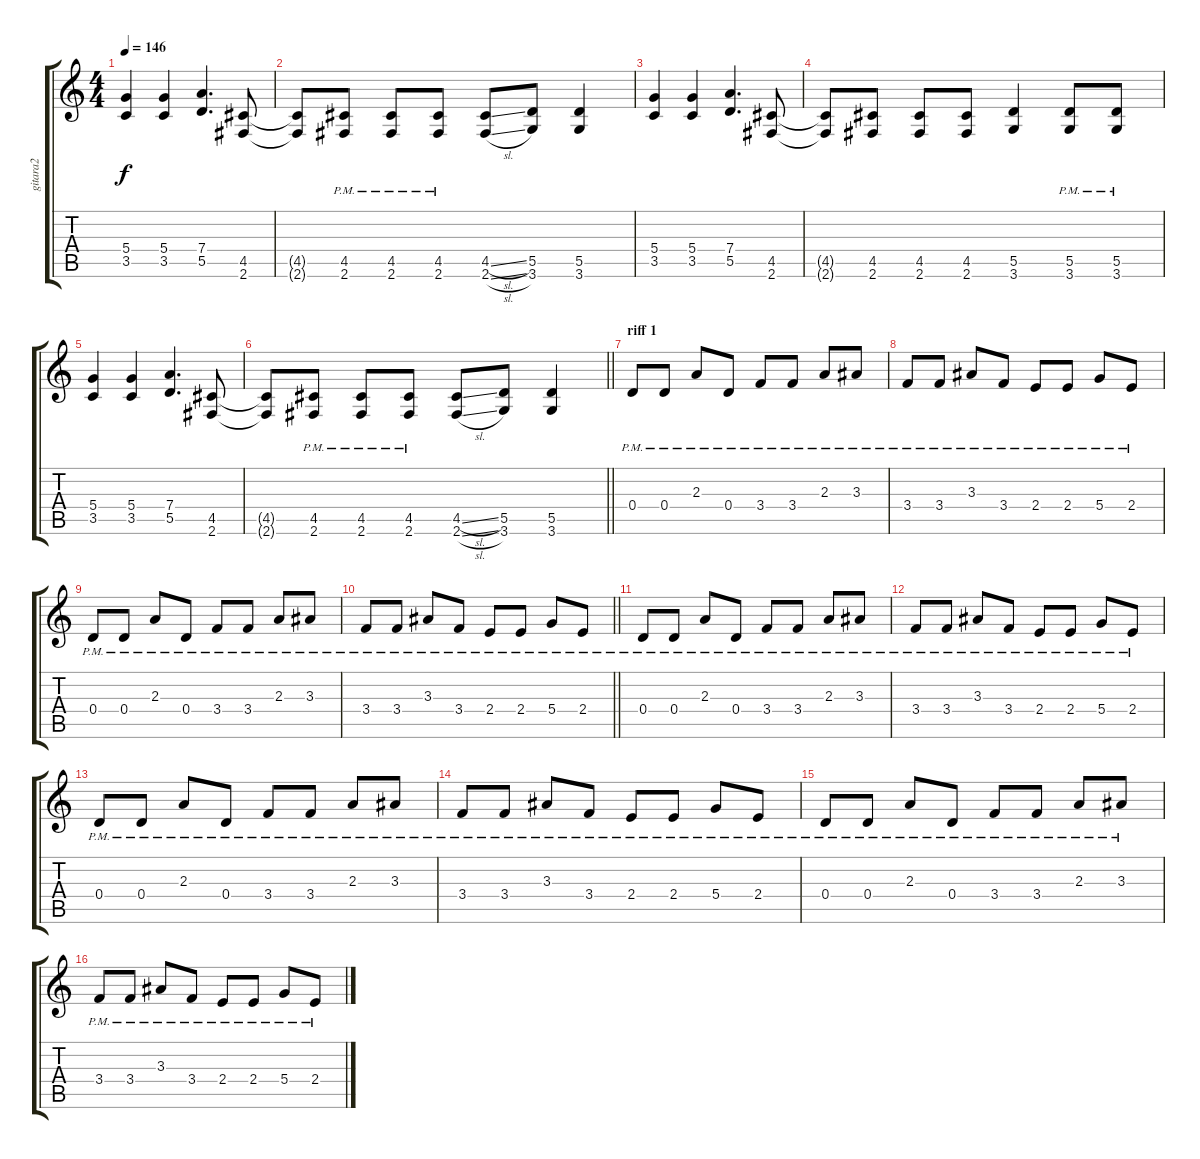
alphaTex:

\track ("gitara2" "gitara2") {instrument distortionguitar}
\staff {score tabs}
\tuning (E4 B3 G3 D3 A2 E2) {hide}
\ts (4 4)
\tempo 146
\clef g2
\ks c
(5.4 3.5).4{dy f} (5.4 3.5).4 (7.4 5.5).4{d} (4.5 2.6).8 |
(4.5{t} 2.6{t}).8 (4.5{pm} 2.6{pm}).8 (4.5{pm} 2.6{pm}).8 (4.5{pm} 2.6{pm}).8 (4.5{sl} 2.6{sl}).8 (5.5 3.6).8 (5.5 3.6).4 |
(5.4 3.5).4 (5.4 3.5).4 (7.4 5.5).4{d} (4.5 2.6).8 |
(4.5{t} 2.6{t}).8 (4.5 2.6).8 (4.5 2.6).8 (4.5 2.6).8 (5.5 3.6).4 (5.5{pm} 3.6{pm}).8 (5.5{pm} 3.6{pm}).8 |
(5.4 3.5).4 (5.4 3.5).4 (7.4 5.5).4{d} (4.5 2.6).8 |
\barLineRight lightlight
(4.5{t} 2.6{t}).8 (4.5{pm} 2.6{pm}).8 (4.5{pm} 2.6{pm}).8 (4.5{pm} 2.6{pm}).8 (4.5{sl} 2.6{sl}).8 (5.5 3.6).8 (5.5 3.6).4 |
\section ("" "riff 1")
0.4{pm}.8 0.4{pm}.8 2.3{pm}.8 0.4{pm}.8 3.4{pm}.8 3.4{pm}.8 2.3{pm}.8 3.3{pm}.8 |
3.4{pm}.8 3.4{pm}.8 3.3{pm}.8 3.4{pm}.8 2.4{pm}.8 2.4{pm}.8 5.4{pm}.8 2.4{pm}.8 |
0.4{pm}.8 0.4{pm}.8 2.3{pm}.8 0.4{pm}.8 3.4{pm}.8 3.4{pm}.8 2.3{pm}.8 3.3{pm}.8 |
\barLineRight lightlight
3.4{pm}.8 3.4{pm}.8 3.3{pm}.8 3.4{pm}.8 2.4{pm}.8 2.4{pm}.8 5.4{pm}.8 2.4{pm}.8 |
0.4{pm}.8 0.4{pm}.8 2.3{pm}.8 0.4{pm}.8 3.4{pm}.8 3.4{pm}.8 2.3{pm}.8 3.3{pm}.8 |
3.4{pm}.8 3.4{pm}.8 3.3{pm}.8 3.4{pm}.8 2.4{pm}.8 2.4{pm}.8 5.4{pm}.8 2.4{pm}.8 |
0.4{pm}.8 0.4{pm}.8 2.3{pm}.8 0.4{pm}.8 3.4{pm}.8 3.4{pm}.8 2.3{pm}.8 3.3{pm}.8 |
3.4{pm}.8 3.4{pm}.8 3.3{pm}.8 3.4{pm}.8 2.4{pm}.8 2.4{pm}.8 5.4{pm}.8 2.4{pm}.8 |
0.4{pm}.8 0.4{pm}.8 2.3{pm}.8 0.4{pm}.8 3.4{pm}.8 3.4{pm}.8 2.3{pm}.8 3.3{pm}.8 |
3.4{pm}.8 3.4{pm}.8 3.3{pm}.8 3.4{pm}.8 2.4{pm}.8 2.4{pm}.8 5.4{pm}.8 2.4{pm}.8
